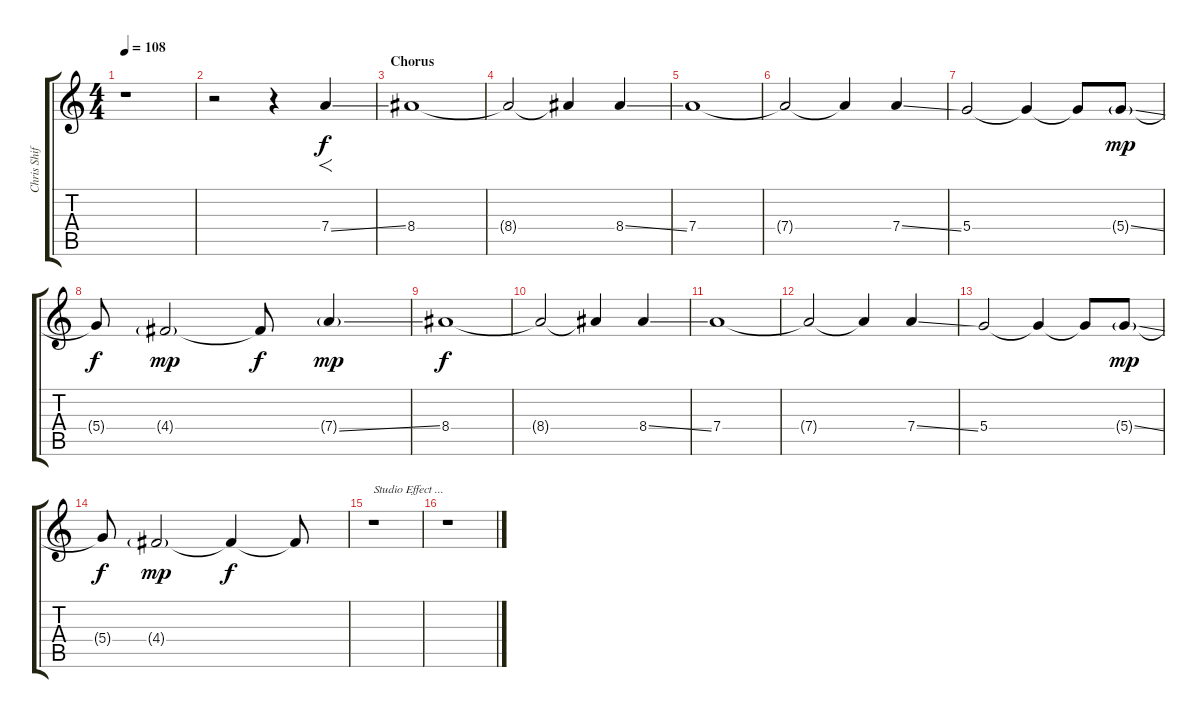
\track ("Chris Shifflet (Guitar overdriven)" "Chris Shif") {instrument overdrivenguitar}
\staff {score tabs}
\tuning (E4 B3 G3 D3 A2 E2) {hide}
\ts (4 4)
\tempo 108
\clef g2
\ks c
r.1{dy f} |
r.2 r.4 7.4{ss}.4{f} |
\section ("" "Chorus")
8.4.1 |
8.4{t}.2 8.4{t}.4 8.4{ss}.4 |
7.4.1 |
7.4{t}.2 7.4{t}.4 7.4{ss}.4 |
5.4.2 5.4{t}.4 5.4{t}.8 5.4{ss g}.8{dy mp} |
5.4{t}.8{dy f} 4.4{g}.2{dy mp} 4.4{t}.8{dy f} 7.4{ss g}.4{dy mp} |
8.4.1{dy f} |
8.4{t}.2 8.4{t}.4 8.4{ss}.4 |
7.4.1 |
7.4{t}.2 7.4{t}.4 7.4{ss}.4 |
5.4.2 5.4{t}.4 5.4{t}.8 5.4{ss g}.8{dy mp} |
5.4{t}.8{dy f} 4.4{g}.2{dy mp} 4.4{t}.4{dy f} 4.4{t}.8 |
r.1{txt "Studio Effect ..."} |
r.1
